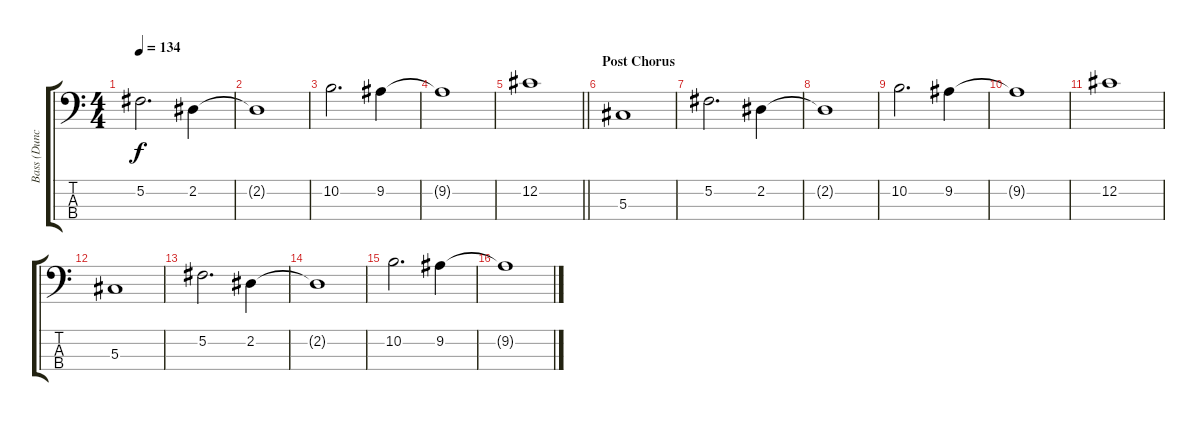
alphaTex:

\track ("Bass (Duncan Coutts)" "Bass (Dunc") {instrument electricbassfinger}
\staff {score tabs}
\tuning (Gb2 Db2 Ab1 Db1) {hide}
\ts (4 4)
\tempo 134
\clef f4
\ks c
5.2.2{d dy f} 2.2.4 |
2.2{t}.1 |
10.2.2{d} 9.2.4 |
9.2{t}.1 |
\barLineRight lightlight
12.2.1 |
\section ("" "Post Chorus")
5.3.1 |
5.2.2{d} 2.2.4 |
2.2{t}.1 |
10.2.2{d} 9.2.4 |
9.2{t}.1 |
12.2.1 |
5.3.1 |
5.2.2{d} 2.2.4 |
2.2{t}.1 |
10.2.2{d} 9.2.4 |
9.2{t}.1
